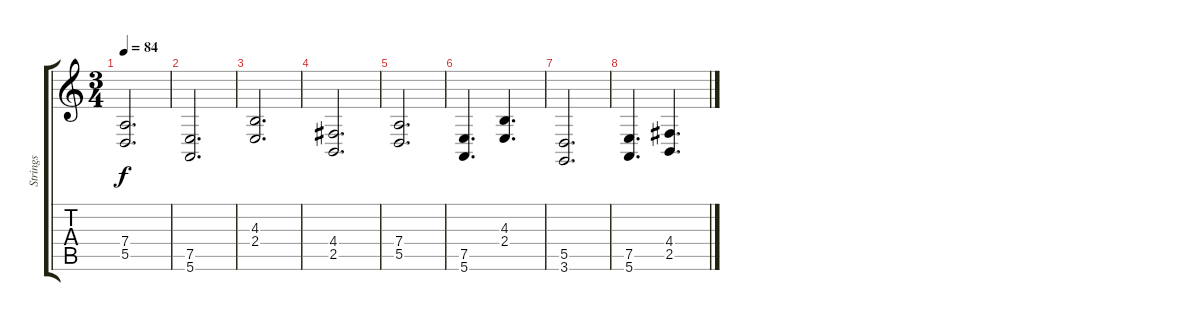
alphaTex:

\track ("Strings" "Strings") {instrument stringensemble2}
\staff {score tabs}
\tuning (E4 B3 G3 D3 A2 E2) {hide}
\ts (3 4)
\tempo 84
\clef g2
\ks c
(7.4 5.5).2{d dy f} |
(7.5 5.6).2{d} |
(4.3 2.4).2{d} |
(4.4 2.5).2{d} |
(7.4 5.5).2{d} |
(7.5 5.6).4{d} (4.3 2.4).4{d} |
(5.5 3.6).2{d} |
(7.5 5.6).4{d} (4.4 2.5).4{d}
